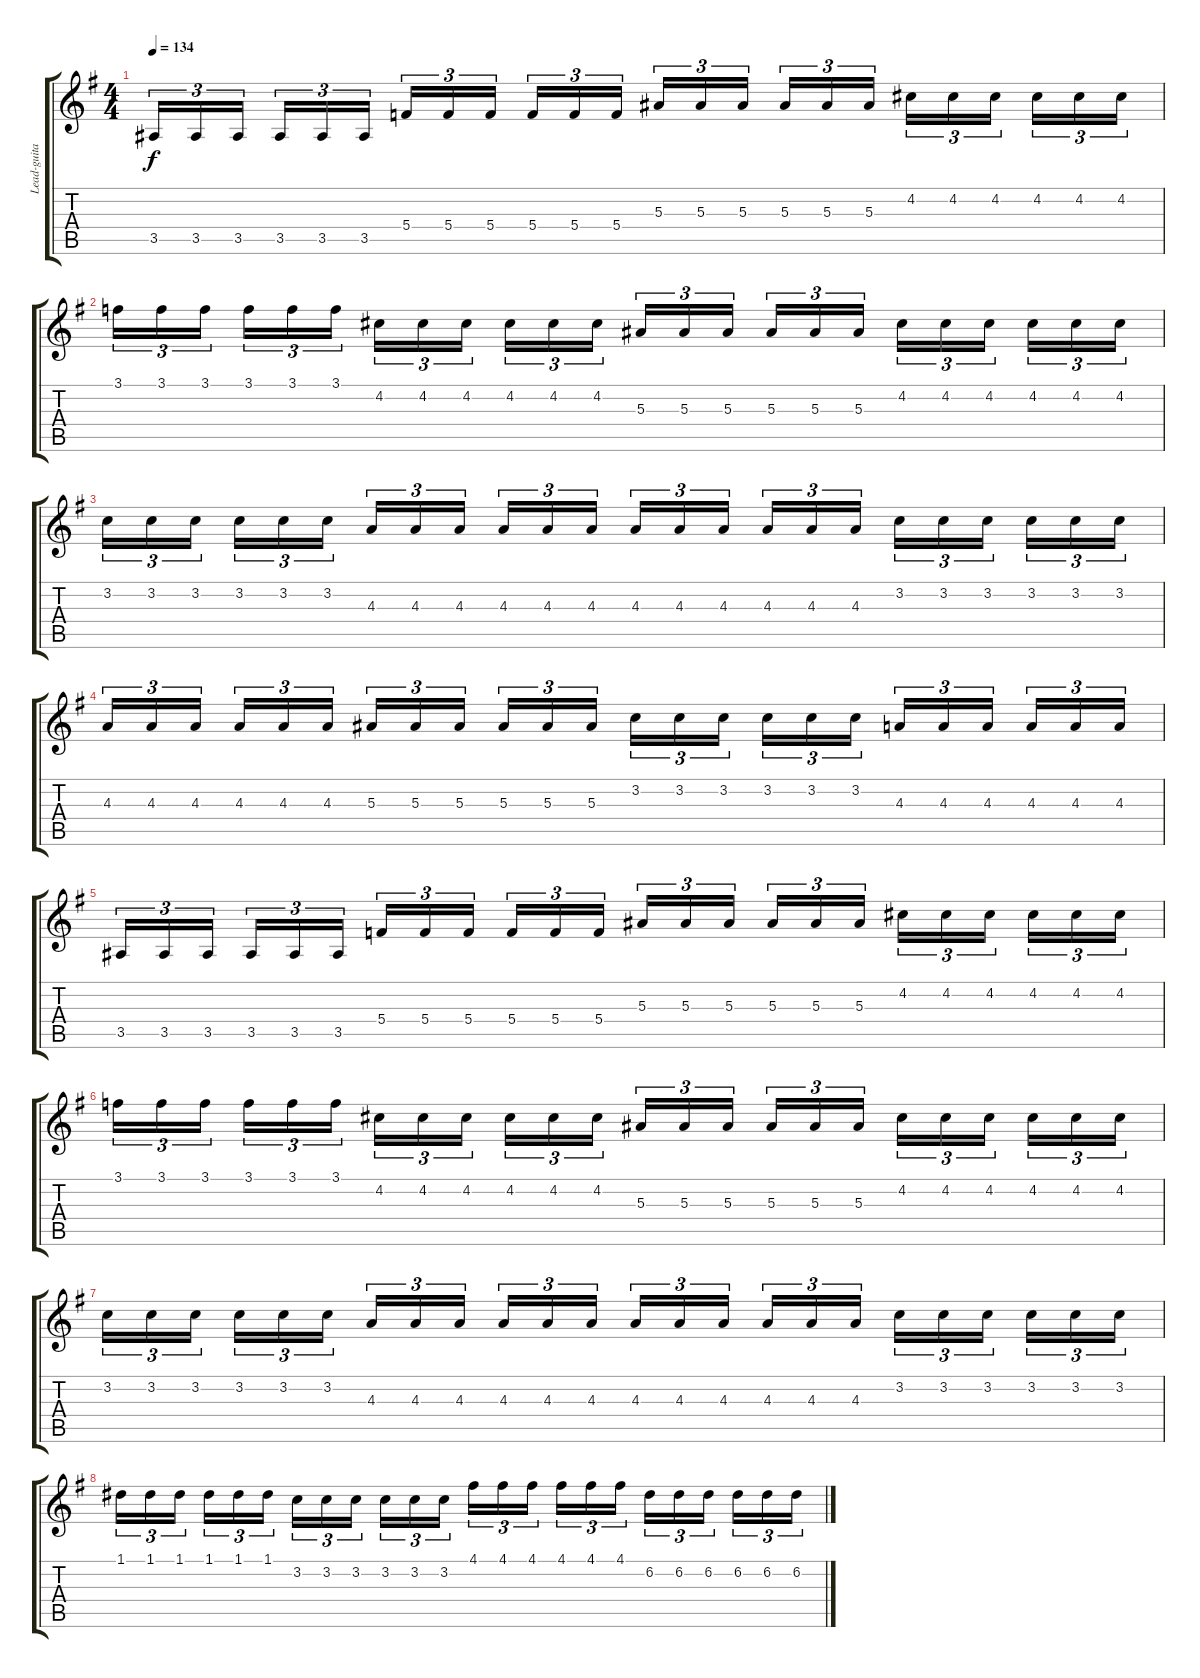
\track ("Lead-guitars - Galder" "Lead-guita") {instrument distortionguitar}
\staff {score tabs}
\tuning (D4 A3 F3 C3 G2 D2) {hide}
\ts (4 4)
\tempo 134
\clef g2
\ks g
3.5.16{tu (3 2) dy f} 3.5.16{tu (3 2)} 3.5.16{tu (3 2)} 3.5.16{tu (3 2)} 3.5.16{tu (3 2)} 3.5.16{tu (3 2)} 5.4.16{tu (3 2)} 5.4.16{tu (3 2)} 5.4.16{tu (3 2)} 5.4.16{tu (3 2)} 5.4.16{tu (3 2)} 5.4.16{tu (3 2)} 5.3.16{tu (3 2)} 5.3.16{tu (3 2)} 5.3.16{tu (3 2)} 5.3.16{tu (3 2)} 5.3.16{tu (3 2)} 5.3.16{tu (3 2)} 4.2.16{tu (3 2)} 4.2.16{tu (3 2)} 4.2.16{tu (3 2)} 4.2.16{tu (3 2)} 4.2.16{tu (3 2)} 4.2.16{tu (3 2)} |
3.1.16{tu (3 2)} 3.1.16{tu (3 2)} 3.1.16{tu (3 2)} 3.1.16{tu (3 2)} 3.1.16{tu (3 2)} 3.1.16{tu (3 2)} 4.2.16{tu (3 2)} 4.2.16{tu (3 2)} 4.2.16{tu (3 2)} 4.2.16{tu (3 2)} 4.2.16{tu (3 2)} 4.2.16{tu (3 2)} 5.3.16{tu (3 2)} 5.3.16{tu (3 2)} 5.3.16{tu (3 2)} 5.3.16{tu (3 2)} 5.3.16{tu (3 2)} 5.3.16{tu (3 2)} 4.2.16{tu (3 2)} 4.2.16{tu (3 2)} 4.2.16{tu (3 2)} 4.2.16{tu (3 2)} 4.2.16{tu (3 2)} 4.2.16{tu (3 2)} |
3.2.16{tu (3 2)} 3.2.16{tu (3 2)} 3.2.16{tu (3 2)} 3.2.16{tu (3 2)} 3.2.16{tu (3 2)} 3.2.16{tu (3 2)} 4.3.16{tu (3 2)} 4.3.16{tu (3 2)} 4.3.16{tu (3 2)} 4.3.16{tu (3 2)} 4.3.16{tu (3 2)} 4.3.16{tu (3 2)} 4.3.16{tu (3 2)} 4.3.16{tu (3 2)} 4.3.16{tu (3 2)} 4.3.16{tu (3 2)} 4.3.16{tu (3 2)} 4.3.16{tu (3 2)} 3.2.16{tu (3 2)} 3.2.16{tu (3 2)} 3.2.16{tu (3 2)} 3.2.16{tu (3 2)} 3.2.16{tu (3 2)} 3.2.16{tu (3 2)} |
4.3.16{tu (3 2)} 4.3.16{tu (3 2)} 4.3.16{tu (3 2)} 4.3.16{tu (3 2)} 4.3.16{tu (3 2)} 4.3.16{tu (3 2)} 5.3.16{tu (3 2)} 5.3.16{tu (3 2)} 5.3.16{tu (3 2)} 5.3.16{tu (3 2)} 5.3.16{tu (3 2)} 5.3.16{tu (3 2)} 3.2.16{tu (3 2)} 3.2.16{tu (3 2)} 3.2.16{tu (3 2)} 3.2.16{tu (3 2)} 3.2.16{tu (3 2)} 3.2.16{tu (3 2)} 4.3.16{tu (3 2)} 4.3.16{tu (3 2)} 4.3.16{tu (3 2)} 4.3.16{tu (3 2)} 4.3.16{tu (3 2)} 4.3.16{tu (3 2)} |
3.5.16{tu (3 2)} 3.5.16{tu (3 2)} 3.5.16{tu (3 2)} 3.5.16{tu (3 2)} 3.5.16{tu (3 2)} 3.5.16{tu (3 2)} 5.4.16{tu (3 2)} 5.4.16{tu (3 2)} 5.4.16{tu (3 2)} 5.4.16{tu (3 2)} 5.4.16{tu (3 2)} 5.4.16{tu (3 2)} 5.3.16{tu (3 2)} 5.3.16{tu (3 2)} 5.3.16{tu (3 2)} 5.3.16{tu (3 2)} 5.3.16{tu (3 2)} 5.3.16{tu (3 2)} 4.2.16{tu (3 2)} 4.2.16{tu (3 2)} 4.2.16{tu (3 2)} 4.2.16{tu (3 2)} 4.2.16{tu (3 2)} 4.2.16{tu (3 2)} |
3.1.16{tu (3 2)} 3.1.16{tu (3 2)} 3.1.16{tu (3 2)} 3.1.16{tu (3 2)} 3.1.16{tu (3 2)} 3.1.16{tu (3 2)} 4.2.16{tu (3 2)} 4.2.16{tu (3 2)} 4.2.16{tu (3 2)} 4.2.16{tu (3 2)} 4.2.16{tu (3 2)} 4.2.16{tu (3 2)} 5.3.16{tu (3 2)} 5.3.16{tu (3 2)} 5.3.16{tu (3 2)} 5.3.16{tu (3 2)} 5.3.16{tu (3 2)} 5.3.16{tu (3 2)} 4.2.16{tu (3 2)} 4.2.16{tu (3 2)} 4.2.16{tu (3 2)} 4.2.16{tu (3 2)} 4.2.16{tu (3 2)} 4.2.16{tu (3 2)} |
3.2.16{tu (3 2)} 3.2.16{tu (3 2)} 3.2.16{tu (3 2)} 3.2.16{tu (3 2)} 3.2.16{tu (3 2)} 3.2.16{tu (3 2)} 4.3.16{tu (3 2)} 4.3.16{tu (3 2)} 4.3.16{tu (3 2)} 4.3.16{tu (3 2)} 4.3.16{tu (3 2)} 4.3.16{tu (3 2)} 4.3.16{tu (3 2)} 4.3.16{tu (3 2)} 4.3.16{tu (3 2)} 4.3.16{tu (3 2)} 4.3.16{tu (3 2)} 4.3.16{tu (3 2)} 3.2.16{tu (3 2)} 3.2.16{tu (3 2)} 3.2.16{tu (3 2)} 3.2.16{tu (3 2)} 3.2.16{tu (3 2)} 3.2.16{tu (3 2)} |
1.1.16{tu (3 2)} 1.1.16{tu (3 2)} 1.1.16{tu (3 2)} 1.1.16{tu (3 2)} 1.1.16{tu (3 2)} 1.1.16{tu (3 2)} 3.2.16{tu (3 2)} 3.2.16{tu (3 2)} 3.2.16{tu (3 2)} 3.2.16{tu (3 2)} 3.2.16{tu (3 2)} 3.2.16{tu (3 2)} 4.1.16{tu (3 2)} 4.1.16{tu (3 2)} 4.1.16{tu (3 2)} 4.1.16{tu (3 2)} 4.1.16{tu (3 2)} 4.1.16{tu (3 2)} 6.2.16{tu (3 2)} 6.2.16{tu (3 2)} 6.2.16{tu (3 2)} 6.2.16{tu (3 2)} 6.2.16{tu (3 2)} 6.2.16{tu (3 2)}
